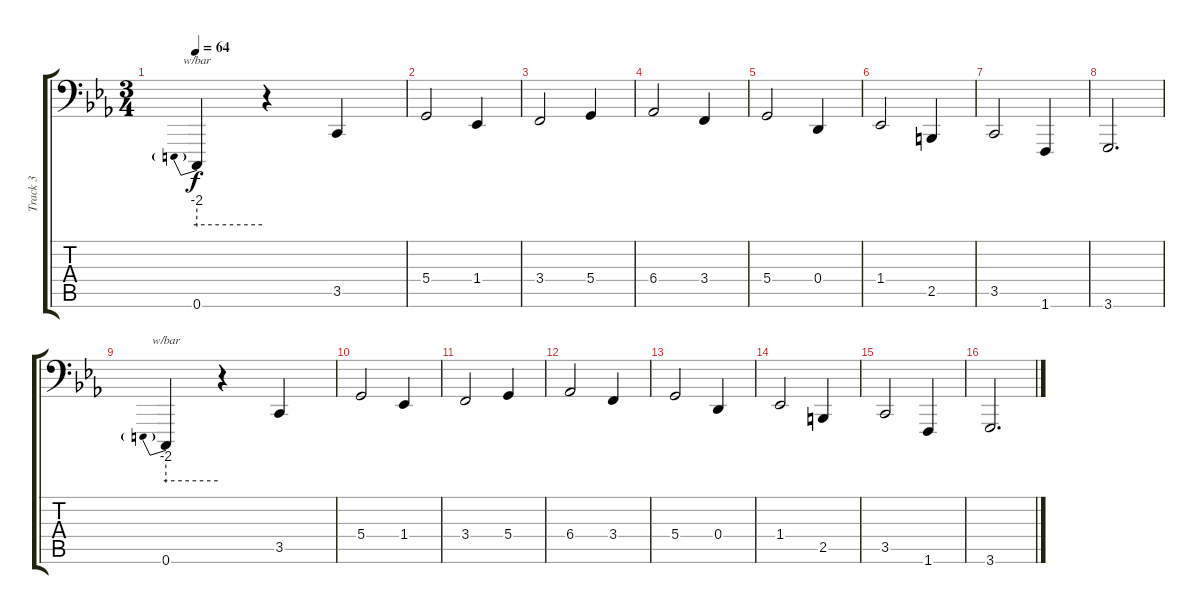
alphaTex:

\track ("Track 3" "Track 3") {instrument churchorgan}
\staff {score tabs}
\tuning (E3 B2 G2 D2 A1 E1) {hide}
\ts (3 4)
\tempo 64
\clef f4
\ks cminor
0.6.4{tbe (predive default 0 -8 60 -8) dy f} r.4 3.5.4 |
5.4.2 1.4.4 |
3.4.2 5.4.4 |
6.4.2 3.4.4 |
5.4.2 0.4.4 |
1.4.2 2.5.4 |
3.5.2 1.6.4 |
3.6.2{d} |
0.6.4{tbe (predive default 0 -8 60 -8)} r.4 3.5.4 |
5.4.2 1.4.4 |
3.4.2 5.4.4 |
6.4.2 3.4.4 |
5.4.2 0.4.4 |
1.4.2 2.5.4 |
3.5.2 1.6.4 |
3.6.2{d}
